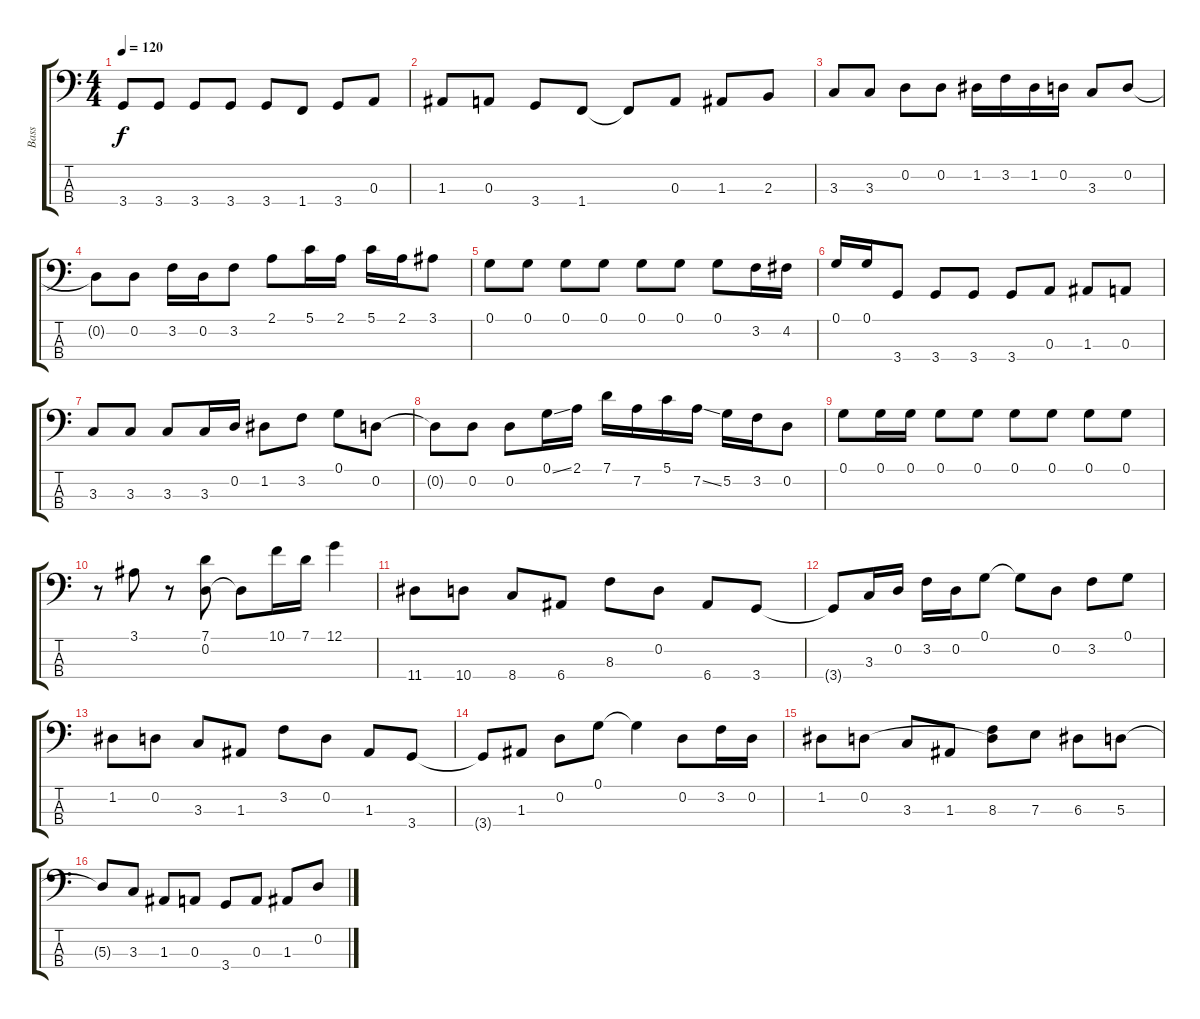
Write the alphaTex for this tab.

\track ("Bass" "Bass") {instrument electricbassfinger}
\staff {score tabs}
\tuning (G2 D2 A1 E1) {hide}
\ts (4 4)
\tempo 120
\clef f4
\ks c
3.4.8{dy f} 3.4.8 3.4.8 3.4.8 3.4.8 1.4.8 3.4.8 0.3.8 |
1.3.8 0.3.8 3.4.8 1.4.8 1.4{t}.8 0.3.8 1.3.8 2.3.8 |
3.3.8 3.3.8 0.2.8 0.2.8 1.2.16 3.2.16 1.2.16 0.2.16 3.3.8 0.2.8 |
0.2{t}.8 0.2.8 3.2.16 0.2.16 3.2.8 2.1.8 5.1.16 2.1.16 5.1.16 2.1.16 3.1.8 |
0.1.8 0.1.8 0.1.8 0.1.8 0.1.8 0.1.8 0.1.8 3.2.16 4.2.16 |
0.1.16 0.1.16 3.4.8 3.4.8 3.4.8 3.4.8 0.3.8 1.3.8 0.3.8 |
3.3.8 3.3.8 3.3.8 3.3.16 0.2.16 1.2.8 3.2.8 0.1.8 0.2.8 |
0.2{t}.8 0.2.8 0.2.8 0.1{ss}.16 2.1.16 7.1.16 7.2.16 5.1.16 7.2{ss}.16 5.2.16 3.2.16 0.2.8 |
0.1.8 0.1.16 0.1.16 0.1.8 0.1.8 0.1.8 0.1.8 0.1.8 0.1.8 |
r.8 3.1.8 r.8 (7.1 0.2).8 0.2{t}.8 10.1.16 7.1.16 12.1.4 |
11.4.8 10.4.8 8.4.8 6.4.8 8.3.8 0.2.8 6.4.8 3.4.8 |
3.4{t}.8 3.3.16 0.2.16 3.2.16 0.2.16 0.1.8 0.1{t}.8 0.2.8 3.2.8 0.1.8 |
1.2.8 0.2.8 3.3.8 1.3.8 3.2.8 0.2.8 1.3.8 3.4.8 |
3.4{t}.8 1.3.8 0.2.8 0.1.8 0.1{t}.4 0.2.8 3.2.16 0.2.16 |
1.2.8 0.2.8 3.3.8 1.3.8 (0.2{t} 8.3).8 7.3.8 6.3.8 5.3.8 |
5.3{t}.8 3.3.8 1.3.8 0.3.8 3.4.8 0.3.8 1.3.8 0.2.8
